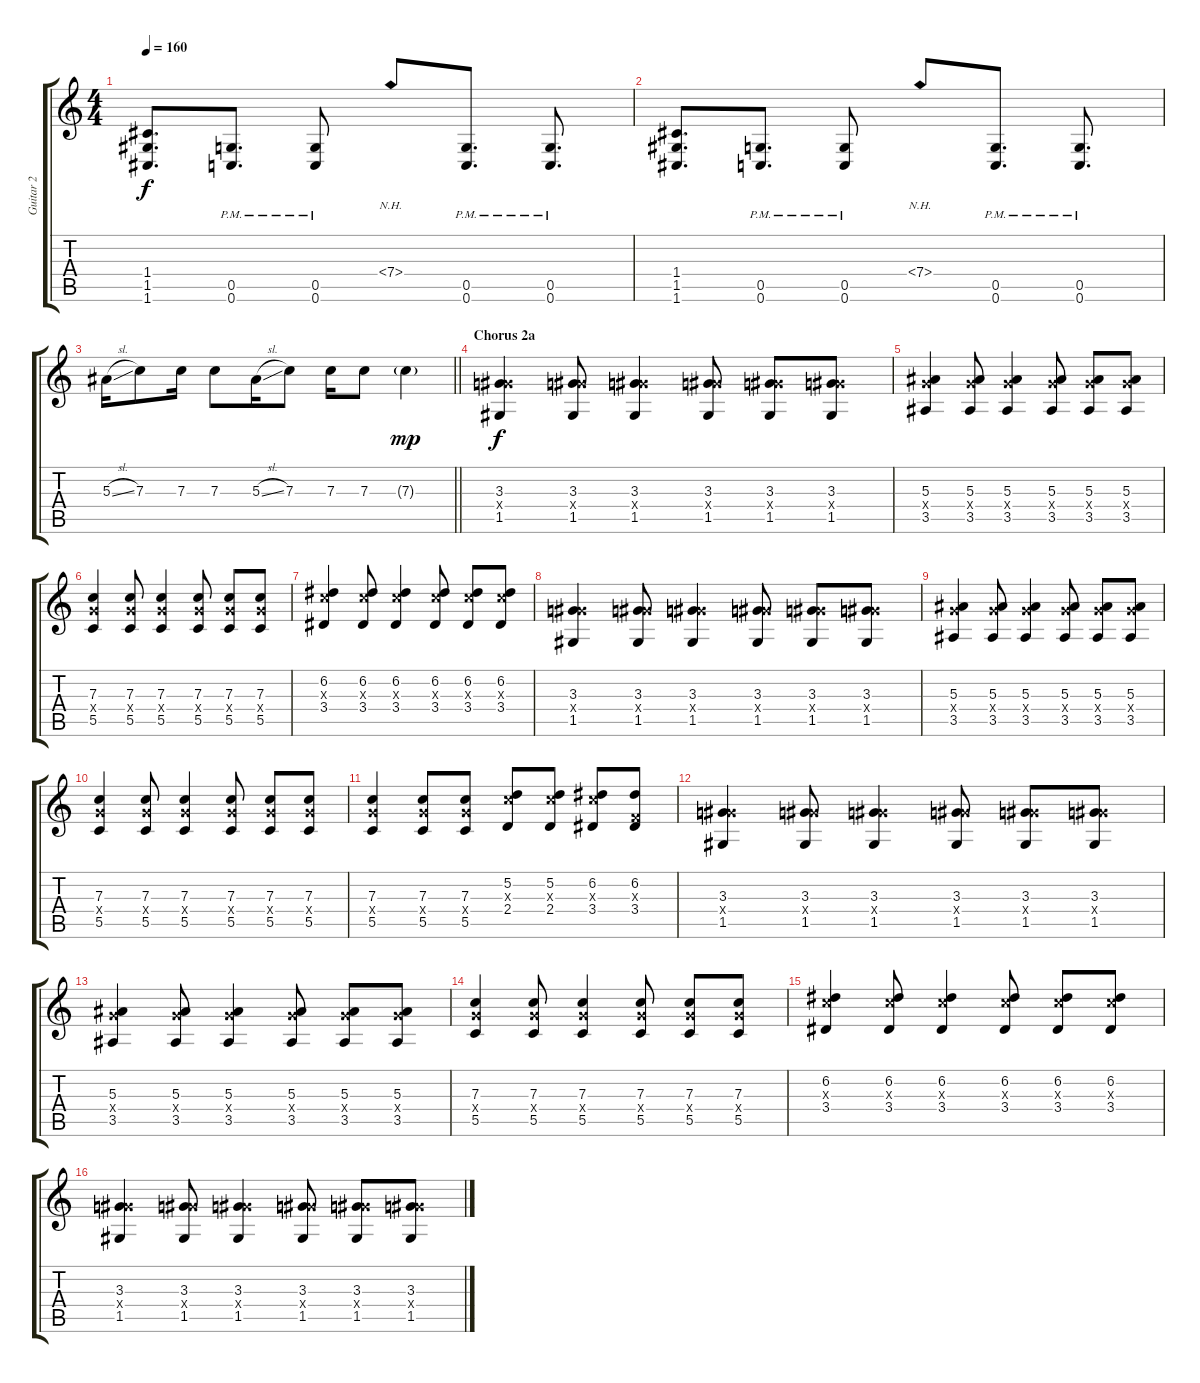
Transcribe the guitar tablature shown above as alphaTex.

\track ("Guitar 2" "Guitar 2") {instrument distortionguitar}
\staff {score tabs}
\tuning (D4 A3 F3 C3 G2 C2) {hide}
\ts (4 4)
\tempo 160
\clef g2
\ks c
(1.4 1.5 1.6).8{d dy f} (0.5 0.6{pm}).8{d} (0.5 0.6{pm}).8 7.4{nh}.8 (0.5 0.6{pm}).8{d} (0.5 0.6{pm}).8{d} |
(1.4 1.5 1.6).8{d} (0.5 0.6{pm}).8{d} (0.5 0.6{pm}).8 7.4{nh}.8 (0.5 0.6{pm}).8{d} (0.5 0.6{pm}).8{d} |
\barLineRight lightlight
5.3{sl}.16 7.3.8 7.3.16 7.3.8 5.3{sl}.16 7.3.8 7.3.16 7.3.8 7.3{g}.4{dy mp} |
\section ("" "Chorus 2a")
(3.3 7.4{x} 1.5).4{dy f} (3.3 7.4{x} 1.5).8 (3.3 7.4{x} 1.5).4 (3.3 7.4{x} 1.5).8 (3.3 7.4{x} 1.5).8 (3.3 7.4{x} 1.5).8 |
(5.3 7.4{x} 3.5).4 (5.3 7.4{x} 3.5).8 (5.3 7.4{x} 3.5).4 (5.3 7.4{x} 3.5).8 (5.3 7.4{x} 3.5).8 (5.3 7.4{x} 3.5).8 |
(7.3 7.4{x} 5.5).4 (7.3 7.4{x} 5.5).8 (7.3 7.4{x} 5.5).4 (7.3 7.4{x} 5.5).8 (7.3 7.4{x} 5.5).8 (7.3 7.4{x} 5.5).8 |
(6.2 7.3{x} 3.4).4 (6.2 7.3{x} 3.4).8 (6.2 7.3{x} 3.4).4 (6.2 7.3{x} 3.4).8 (6.2 7.3{x} 3.4).8 (6.2 7.3{x} 3.4).8 |
(3.3 7.4{x} 1.5).4 (3.3 7.4{x} 1.5).8 (3.3 7.4{x} 1.5).4 (3.3 7.4{x} 1.5).8 (3.3 7.4{x} 1.5).8 (3.3 7.4{x} 1.5).8 |
(5.3 7.4{x} 3.5).4 (5.3 7.4{x} 3.5).8 (5.3 7.4{x} 3.5).4 (5.3 7.4{x} 3.5).8 (5.3 7.4{x} 3.5).8 (5.3 7.4{x} 3.5).8 |
(7.3 7.4{x} 5.5).4 (7.3 7.4{x} 5.5).8 (7.3 7.4{x} 5.5).4 (7.3 7.4{x} 5.5).8 (7.3 7.4{x} 5.5).8 (7.3 7.4{x} 5.5).8 |
(7.3 7.4{x} 5.5).4 (7.3 7.4{x} 5.5).8 (7.3 7.4{x} 5.5).8 (5.2 7.3{x} 2.4).8 (5.2 7.3{x} 2.4).8 (6.2 7.3{x} 3.4).8 (6.2 0.3{x} 3.4).8 |
(3.3 7.4{x} 1.5).4 (3.3 7.4{x} 1.5).8 (3.3 7.4{x} 1.5).4 (3.3 7.4{x} 1.5).8 (3.3 7.4{x} 1.5).8 (3.3 7.4{x} 1.5).8 |
(5.3 7.4{x} 3.5).4 (5.3 7.4{x} 3.5).8 (5.3 7.4{x} 3.5).4 (5.3 7.4{x} 3.5).8 (5.3 7.4{x} 3.5).8 (5.3 7.4{x} 3.5).8 |
(7.3 7.4{x} 5.5).4 (7.3 7.4{x} 5.5).8 (7.3 7.4{x} 5.5).4 (7.3 7.4{x} 5.5).8 (7.3 7.4{x} 5.5).8 (7.3 7.4{x} 5.5).8 |
(6.2 7.3{x} 3.4).4 (6.2 7.3{x} 3.4).8 (6.2 7.3{x} 3.4).4 (6.2 7.3{x} 3.4).8 (6.2 7.3{x} 3.4).8 (6.2 7.3{x} 3.4).8 |
(3.3 7.4{x} 1.5).4 (3.3 7.4{x} 1.5).8 (3.3 7.4{x} 1.5).4 (3.3 7.4{x} 1.5).8 (3.3 7.4{x} 1.5).8 (3.3 7.4{x} 1.5).8
